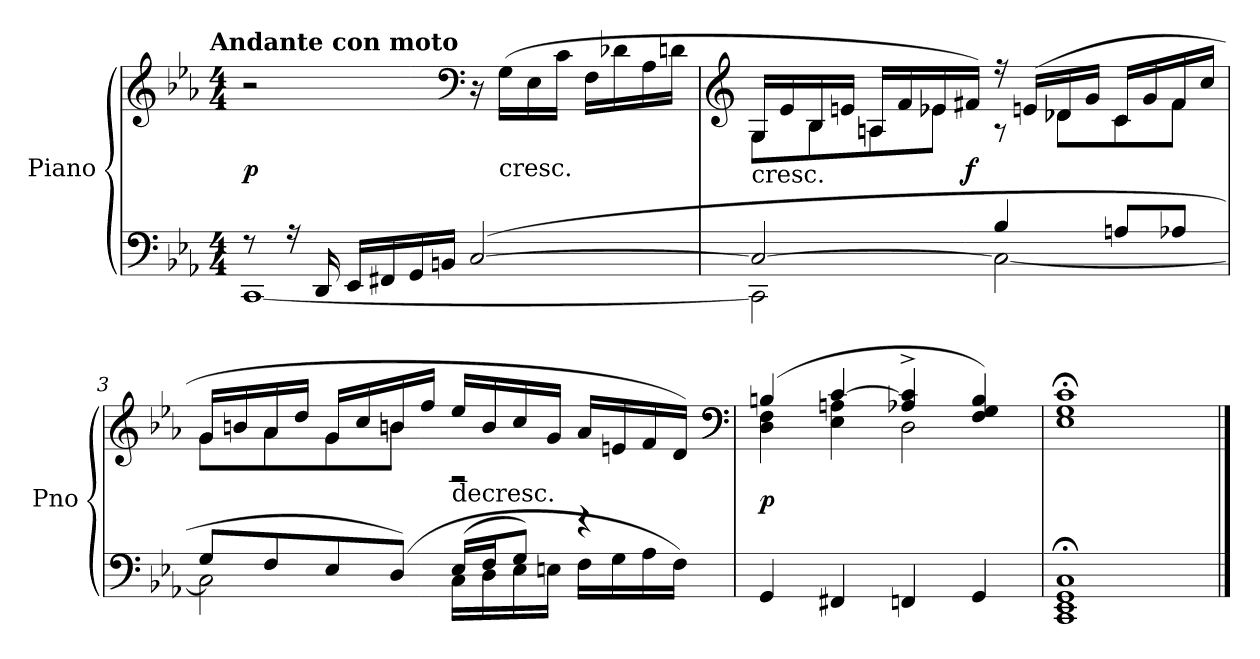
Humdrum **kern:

**kern	**kern	**dynam
*part1	*part1	*part1
*staff2	*staff1	*staff1/2
*I"Piano	*	*
*I'Pno	*	*
*clefF4	*clefG2	*
*k[b-e-a-]	*k[b-e-a-]	*
*c:	*c:	*
!!LO:TX:omd:t=Andante con moto
*M4/4	*M4/4	*
*MM100	*MM100	*
=1	=1	=1
*^	*	*
8r	[1CC	2r	p
16r	.	.	.
16DD/	.	.	.
16EE-/LL	.	.	.
16FF#X/	.	.	.
16GG/	.	.	.
16BBn/JJ	.	.	.
*	*	*clefF4	*
([2C/	.	16r	.
!	!	!LO:TX:c:t=cresc.	!
.	.	(16G\LL	.
.	.	16E-\	.
.	.	16c\JJ	.
.	.	16F\LL	.
.	.	16d-X\	.
.	.	16A-\	.
.	.	16dn\JJ	.
=2	=2	=2	=2
*	*	*clefG2	*
*	*	*^	*
!	!	!LO:TX:c:t=cresc.	!	!
2C/_	2CC\]	16G/LL	8G\L	.
.	.	16e-/	.	.
.	.	16B-/	8B-\	.
.	.	16en/JJ	.	.
.	.	16An/LL	8An\	.
.	.	16f/	.	.
.	.	16e-X/	8e-X\J	.
.	.	16f#X/JJ)	.	f
4B-/	2C\_	16r	8r	.
.	.	(16en/LL	.	.
.	.	16d-X/	8d-X\L	.
.	.	16g/JJ	.	.
8An/L	.	16c/LL	8c\	.
.	.	16g/	.	.
8A-X/J	.	16f#/	8f#\J	.
.	.	16cc/JJ	.	.
=3	=3	=3	=3	=3
8G/L	2C\]	16g/LL	8g\L	.
.	.	16bn/	.	.
8F/	.	16a-/	8a-\	.
.	.	16dd/JJ	.	.
8E-/	.	16g/LL	8g\	.
.	.	16cc/	.	.
(8D/J)	.	16bn/	8bn\J	.
.	.	16ff/JJ	.	.
!	!	!LO:TX:c:t=decresc.	!	!
(16E-/LL	16C\LL	16ee-/LL	2r	.
16F/J	16D\	16b/	.	.
8G/J)	16E-\	16cc/	.	.
.	16En\JJ	16g/JJ	.	.
4r	16F\LL	16a-/LL	.	.
.	16G\	16en/	.	.
.	16A-\	16f/	.	.
.	16F\JJ)	16d/JJ)	.	.
*v	*v	*	*	*
*	*clefF4	*	*
=4	=4	=4	=4
4GG/	(4Bn/	4D\ 4F\	p
4FF#X/	[4c/	4E-\ 4An\	.
4FFn/	4A-X^/ 4c]^/	2D\	.
4GG/	4F/ 4G/ 4B/)	.	.
*	*v	*v	*
=5	=5	=5
1CC;< 1EE-;< 1GG;< 1C;<	1E-;< 1G;< 1c;<	.
==	==	==
*-	*-	*-
